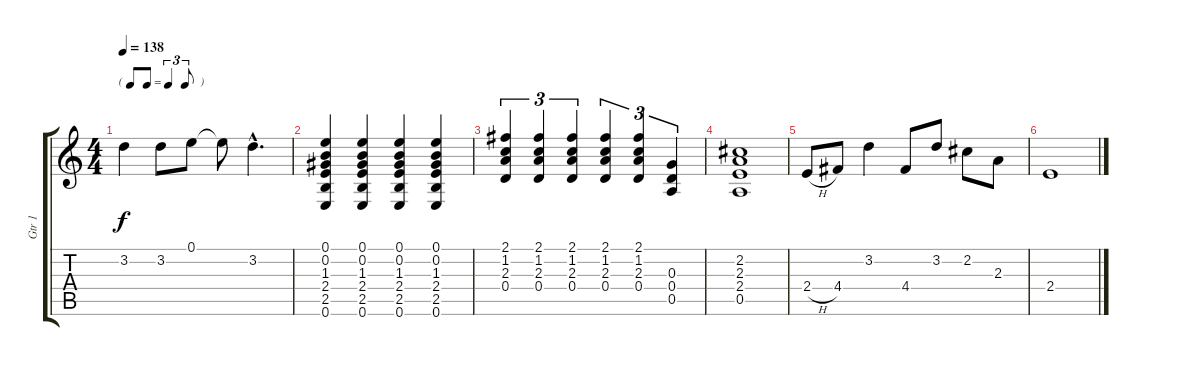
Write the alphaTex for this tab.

\track ("Gtr 1" "Gtr 1") {instrument overdrivenguitar}
\staff {score tabs}
\tuning (E4 B3 G3 D3 A2 E2) {hide}
\ts (4 4)
\tf triplet8th
\tempo 138
\clef g2
\ks c
3.2.4{dy f} 3.2.8 0.1.8 0.1{t}.8 3.2{hac}.4{d} |
(0.1 0.2 1.3 2.4 2.5 0.6).4 (0.1 0.2 1.3 2.4 2.5 0.6).4 (0.1 0.2 1.3 2.4 2.5 0.6).4 (0.1 0.2 1.3 2.4 2.5 0.6).4 |
(2.1 1.2 2.3 0.4).4{tu (3 2)} (2.1 1.2 2.3 0.4).4{tu (3 2)} (2.1 1.2 2.3 0.4).4{tu (3 2)} (2.1 1.2 2.3 0.4).4{tu (3 2)} (2.1 1.2 2.3 0.4).4{tu (3 2)} (0.3 0.4 0.5).4{tu (3 2)} |
(2.2 2.3 2.4 0.5).1 |
2.4{h}.8 4.4.8 3.2.4 4.4.8 3.2.8 2.2.8 2.3.8 |
2.4.1
